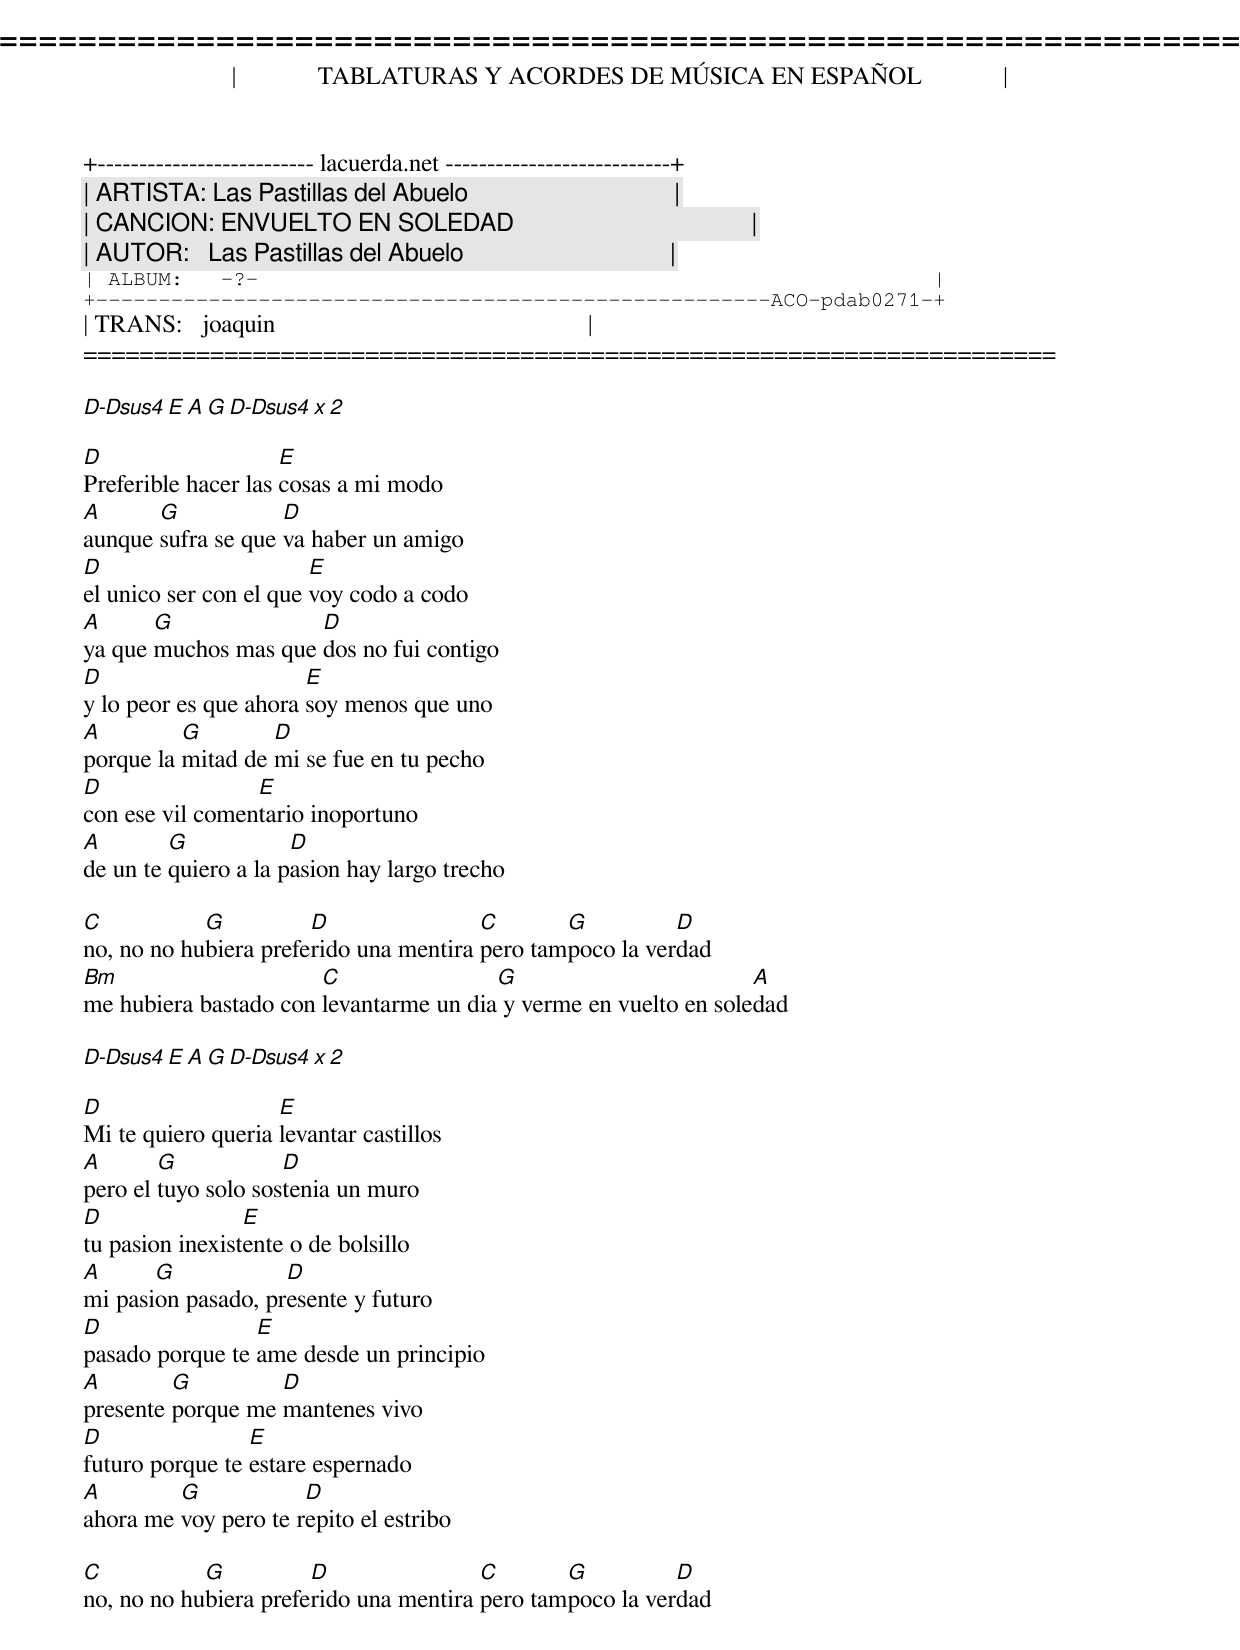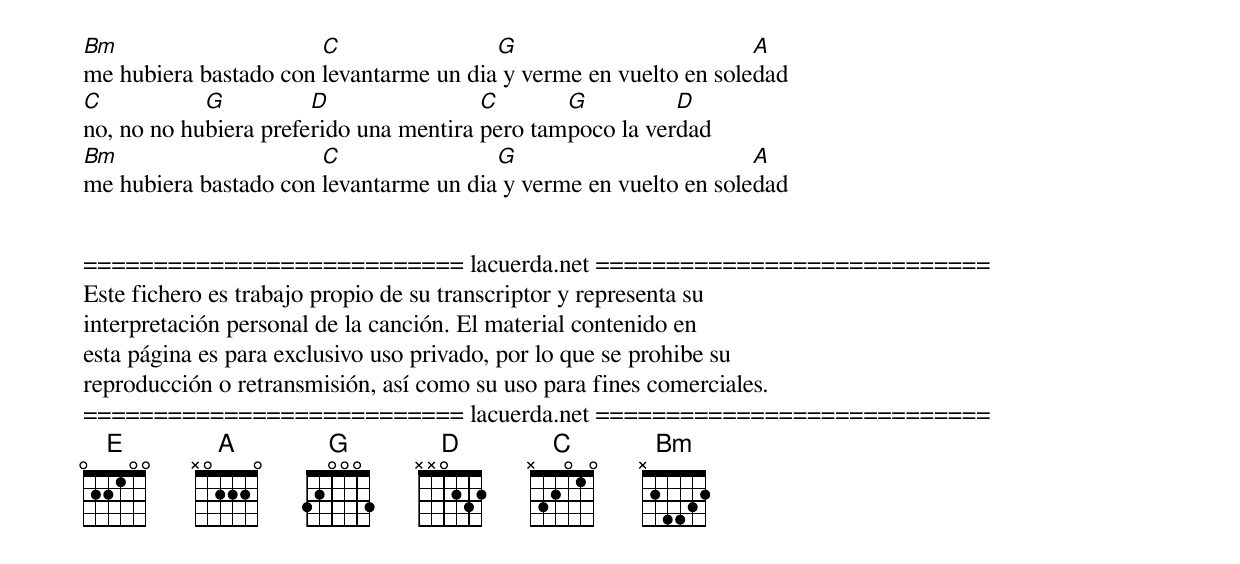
=====================================================================
|             TABLATURAS Y ACORDES DE MÚSICA EN ESPAÑOL             |
+-------------------------- lacuerda.net ---------------------------+
| ARTISTA: Las Pastillas del Abuelo                                 |
| CANCION: ENVUELTO EN SOLEDAD                                      |
| AUTOR:   Las Pastillas del Abuelo                                 |
| ALBUM:   -?-                                                      |
+------------------------------------------------------ACO-pdab0271-+
| TRANS:   joaquin                                                  |
=====================================================================

D-Dsus4 E A G D-Dsus4 x 2

D                    E
Preferible hacer las cosas a mi modo
A      G            D
aunque sufra se que va haber un amigo
D                       E
el unico ser con el que voy codo a codo
A      G              D
ya que muchos mas que dos no fui contigo
D                      E
y lo peor es que ahora soy menos que uno
A         G        D
porque la mitad de mi se fue en tu pecho
D                E
con ese vil comentario inoportuno
A        G            D
de un te quiero a la pasion hay largo trecho

C           G          D                C       G          D
no, no no hubiera preferido una mentira pero tampoco la verdad
Bm                     C                G                         A
me hubiera bastado con levantarme un dia y verme en vuelto en soledad

D-Dsus4 E A G D-Dsus4 x 2

D                   E
Mi te quiero queria levantar castillos
A       G            D
pero el tuyo solo sostenia un muro
D                E
tu pasion inexistente o de bolsillo
A      G            D
mi pasion pasado, presente y futuro
D                E
pasado porque te ame desde un principio
A        G         D
presente porque me mantenes vivo
D                E
futuro porque te estare espernado
A        G            D
ahora me voy pero te repito el estribo

C           G          D                C       G          D
no, no no hubiera preferido una mentira pero tampoco la verdad
Bm                     C                G                         A
me hubiera bastado con levantarme un dia y verme en vuelto en soledad
C           G          D                C       G          D
no, no no hubiera preferido una mentira pero tampoco la verdad
Bm                     C                G                         A
me hubiera bastado con levantarme un dia y verme en vuelto en soledad


=========================== lacuerda.net ============================
Este fichero es trabajo propio de su transcriptor y representa su
interpretación personal de la canción. El material contenido en
esta página es para exclusivo uso privado, por lo que se prohibe su
reproducción o retransmisión, así como su uso para fines comerciales.
=========================== lacuerda.net ============================
